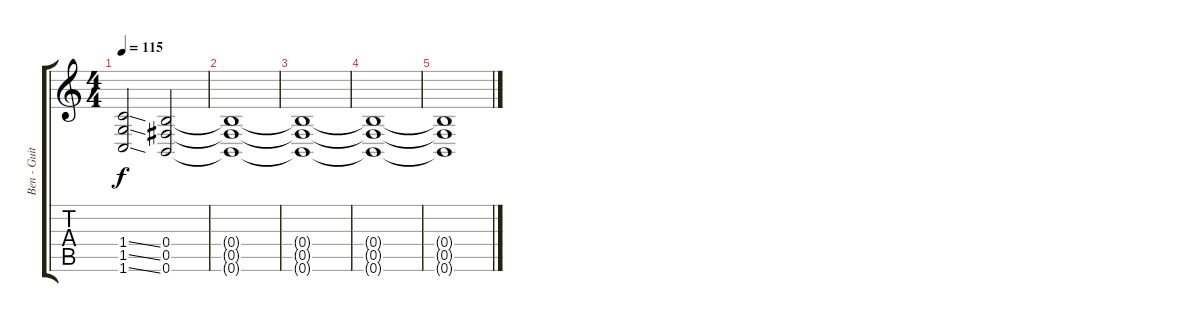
\track ("Ben - Guitare" "Ben - Guit") {instrument distortionguitar}
\staff {score tabs}
\tuning (Db4 Ab3 E3 B2 Gb2 B1) {hide}
\ts (4 4)
\tempo 115
\clef g2
\ks c
(1.4{ss} 1.5{ss} 1.6{ss}).2{dy f} (0.4 0.5 0.6).2 |
(0.4{t} 0.5{t} 0.6{t}).1 |
(0.4{t} 0.5{t} 0.6{t}).1 |
(0.4{t} 0.5{t} 0.6{t}).1{volume 0} |
(0.4{t} 0.5{t} 0.6{t}).1
